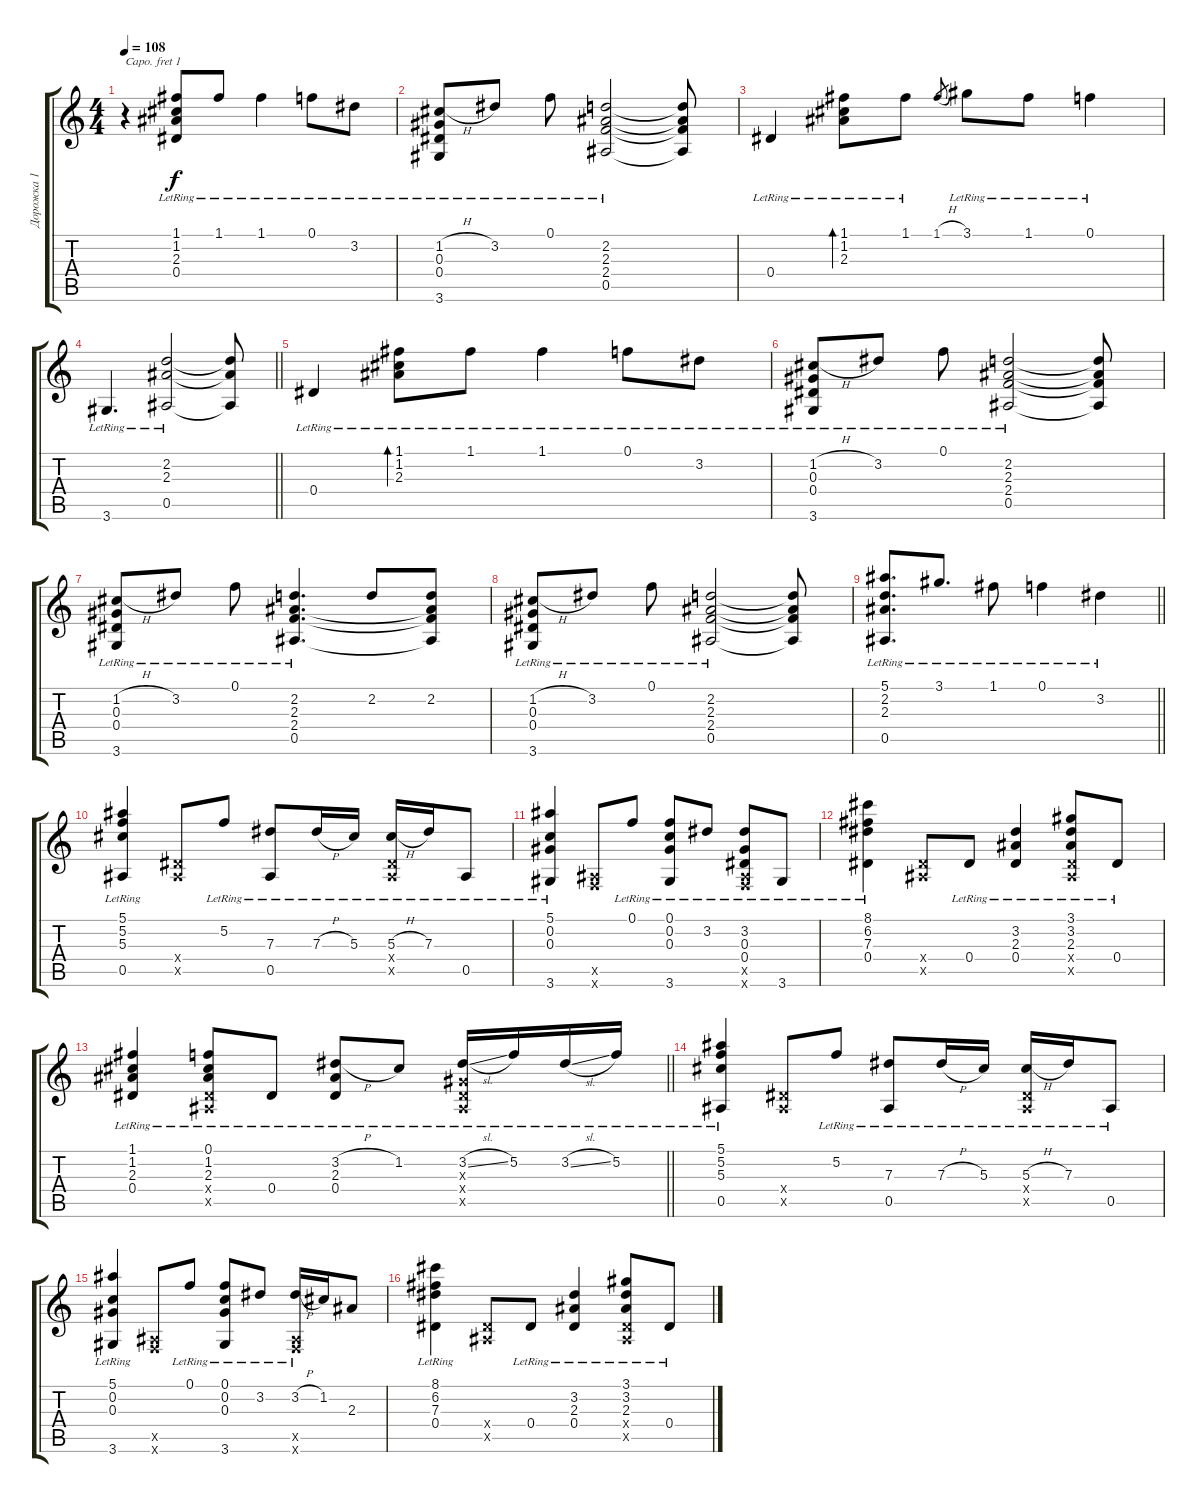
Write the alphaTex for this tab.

\track ("Дорожка 1" "Дорожка 1") {instrument acousticguitarsteel}
\staff {score tabs}
\capo 1
\tuning (E4 B3 G3 D3 A2 E2) {hide}
\ts (4 4)
\tempo 108
\clef g2
\ks c
r.4{dy f} (1.1{lr} 1.2{lr} 2.3{lr} 0.4{lr}).8 1.1{lr}.8 1.1{lr}.4 0.1{lr}.8 3.2{lr}.8 |
(1.2{h lr} 0.3{lr} 0.4{lr} 3.6{lr}).8 3.2{lr}.8 0.1{lr}.8 (2.2{lr} 2.3 2.4 0.5).2 (2.2{t} 2.3{t} 2.4{t} 0.5{t}).8 |
0.4{lr}.4 (1.1{lr} 1.2{lr} 2.3{lr}).8{bd 60} 1.1{lr}.8 1.1{h}.8{gr} 3.1{lr}.8 1.1{lr}.8 0.1{lr}.4 |
\barLineRight lightlight
3.6{lr}.4{d} (2.2{lr} 2.3{lr} 0.5{lr}).2 (2.2{t} 2.3{t} 0.5{t}).8 |
0.4{lr}.4 (1.1{lr} 1.2{lr} 2.3{lr}).8{bd 60} 1.1{lr}.8 1.1{lr}.4 0.1{lr}.8 3.2{lr}.8 |
(1.2{h lr} 0.3{lr} 0.4{lr} 3.6{lr}).8 3.2{lr}.8 0.1{lr}.8 (2.2{lr} 2.3 2.4 0.5).2 (2.2{t} 2.3{t} 2.4{t} 0.5{t}).8 |
(1.2{h lr} 0.3{lr} 0.4{lr} 3.6{lr}).8 3.2{lr}.8 0.1{lr}.8 (2.2{lr} 2.3 2.4 0.5).4{d} 2.2.8 (2.2 2.3{t} 2.4{t} 0.5{t}).8 |
(1.2{h lr} 0.3{lr} 0.4{lr} 3.6{lr}).8 3.2{lr}.8 0.1{lr}.8 (2.2{lr} 2.3 2.4 0.5).2 (2.2{t} 2.3{t} 2.4{t} 0.5{t}).8 |
\barLineRight lightlight
(5.1{lr} 2.2{lr} 2.3{lr} 0.5{lr}).8{d} 3.1{lr}.8{d} 1.1{lr}.8 0.1{lr}.4 3.2{lr}.4 |
(5.1{lr} 5.2{lr} 5.3{lr} 0.5{lr}).4 (0.4{x} 0.5{x}).8 5.2{lr}.8 (7.3{lr} 0.5{lr}).8 7.3{h lr}.16 5.3{lr}.16 (5.3{h lr} 0.4{x} 0.5{x}).16 7.3{lr}.16 0.5{lr}.8 |
(5.1{lr} 0.2{lr} 0.3{lr} 3.6{lr}).4 (0.5{x} 0.6{x}).8 0.1{lr}.8 (0.1{lr} 0.2{lr} 0.3{lr} 3.6{lr}).8 3.2{lr}.8 (3.2{lr} 0.3{lr} 0.4{lr} 0.5{x} 0.6{x}).8 3.6{lr}.8 |
(8.1{lr} 6.2{lr} 7.3{lr} 0.4{lr}).4 (0.4{x} 0.5{x}).8 0.4{lr}.8 (3.2{lr} 2.3{lr} 0.4{lr}).4 (3.1{lr} 3.2{lr} 2.3{lr} 0.4{x} 0.5{x}).8 0.4{lr}.8 |
\barLineRight lightlight
(1.1{lr} 1.2{lr} 2.3{lr} 0.4{lr}).4 (0.1{lr} 1.2{lr} 2.3{lr} 0.4{x} 0.5{x}).8 0.4{lr}.8 (3.2{h lr} 2.3{lr} 0.4{lr}).8 1.2{lr}.8 (3.2{sl lr} 0.3{x} 0.4{x} 0.5{x}).16 5.2{lr}.16 3.2{sl lr}.16 5.2{lr}.16 |
(5.1{lr} 5.2{lr} 5.3{lr} 0.5{lr}).4 (0.4{x} 0.5{x}).8 5.2{lr}.8 (7.3{lr} 0.5{lr}).8 7.3{h lr}.16 5.3{lr}.16 (5.3{h lr} 0.4{x} 0.5{x}).16 7.3{lr}.16 0.5{lr}.8 |
(5.1{lr} 0.2{lr} 0.3{lr} 3.6{lr}).4 (0.5{x} 0.6{x}).8 0.1{lr}.8 (0.1{lr} 0.2{lr} 0.3{lr} 3.6{lr}).8 3.2{lr}.8 (3.2{h lr} 0.5{x} 0.6{x}).16 1.2.16 2.3.8 |
(8.1{lr} 6.2{lr} 7.3{lr} 0.4{lr}).4 (0.4{x} 0.5{x}).8 0.4{lr}.8 (3.2{lr} 2.3{lr} 0.4{lr}).4 (3.1{lr} 3.2{lr} 2.3{lr} 0.4{x} 0.5{x}).8 0.4{lr}.8
